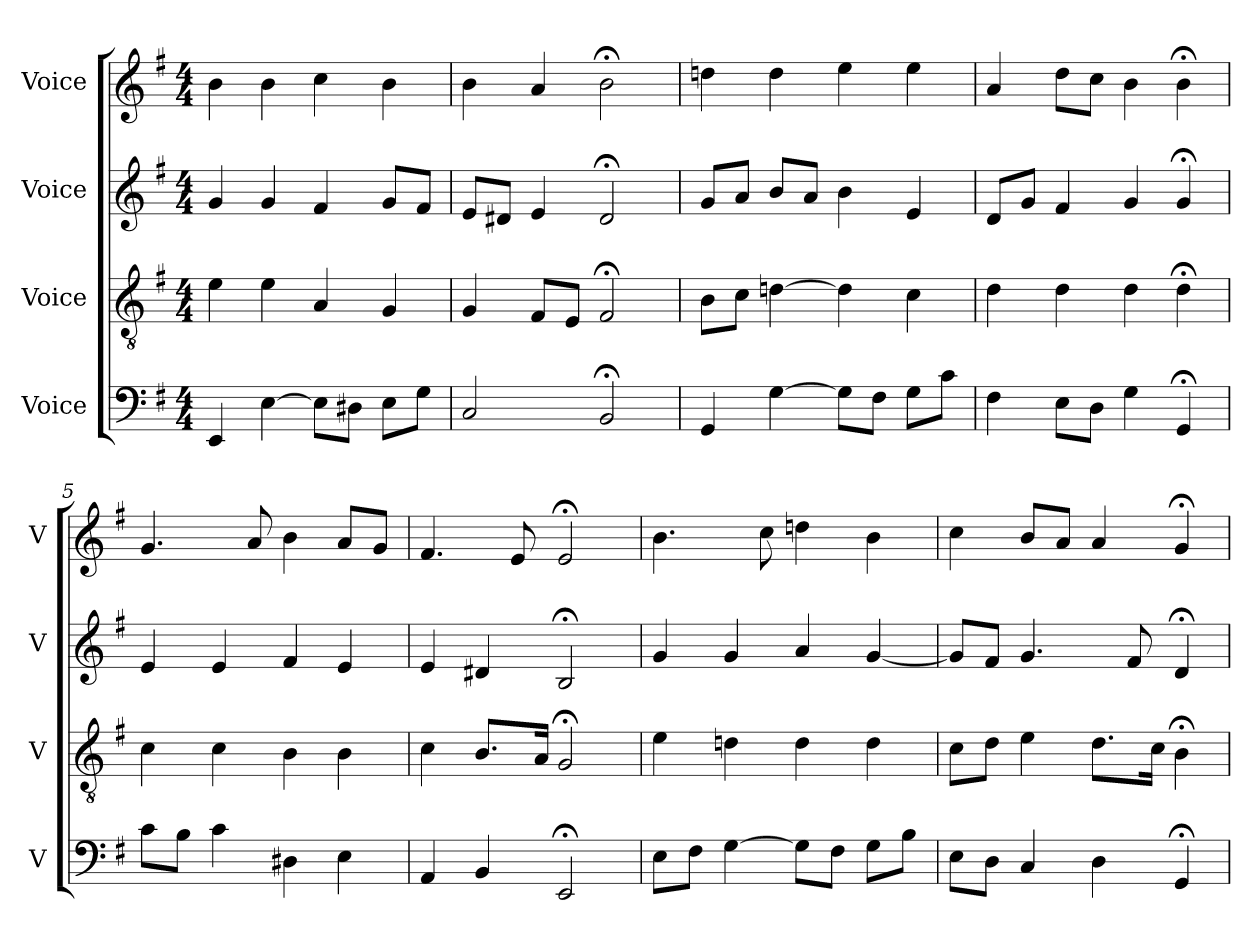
**kern	**kern	**kern	**kern
*part4	*part3	*part2	*part1
*staff4	*staff3	*staff2	*staff1
*I"Voice	*I"Voice	*I"Voice	*I"Voice
*I'V	*I'V	*I'V	*I'V
*clefF4	*clefGv2	*clefG2	*clefG2
*k[f#]	*k[f#]	*k[f#]	*k[f#]
*M4/4	*M4/4	*M4/4	*M4/4
*MM100	*MM100	*MM100	*MM100
=1	=1	=1	=1
4EE/	4e\	4g/	4b\
[4E\	4e\	4g/	4b\
8E\L]	4A/	4f#/	4cc\
8D#X\J	.	.	.
8E\L	4G/	8g/L	4b\
8G\J	.	8f#/J	.
=2	=2	=2	=2
2C/	4G/	8e/L	4b\
.	.	8d#X/J	.
.	8F#/L	4e/	4a/
.	8E/J	.	.
2BB;/	2F#;/	2d#;/	2b;\
=3	=3	=3	=3
4GG/	8B\L	8g/L	4ddn\
.	8c\J	8a/J	.
[4G\	[4dn\	8b/L	4dd\
.	.	8a/J	.
8G\L]	4d\]	4b\	4ee\
8F#\J	.	.	.
8G\L	4c\	4e/	4ee\
8c\J	.	.	.
=4	=4	=4	=4
4F#\	4d\	8d/L	4a/
.	.	8g/J	.
8E\L	4d\	4f#/	8dd\L
8D\J	.	.	8cc\J
4G\	4d\	4g/	4b\
4GG;/	4d;\	4g;/	4b;\
=5	=5	=5	=5
8c\L	4c\	4e/	4.g/
8B\J	.	.	.
4c\	4c\	4e/	.
.	.	.	8a/
4D#X\	4B\	4f#/	4b\
4E\	4B\	4e/	8a/L
.	.	.	8g/J
=6	=6	=6	=6
4AA/	4c\	4e/	4.f#/
4BB/	8.B/L	4d#X/	.
.	.	.	8e/
.	16A/Jk	.	.
2EE;/	2G;/	2B;/	2e;/
!!LO:LB:g=z
=7	=7	=7	=7
8E\L	4e\	4g/	4.b\
8F#\J	.	.	.
[4G\	4dn\	4g/	.
.	.	.	8cc\
8G\L]	4d\	4a/	4ddn\
8F#\J	.	.	.
8G\L	4d\	[4g/	4b\
8B\J	.	.	.
=8	=8	=8	=8
8E\L	8c\L	8g/L]	4cc\
8D\J	8d\J	8f#/J	.
4C/	4e\	4.g/	8b/L
.	.	.	8a/J
4D\	8.d\L	.	4a/
.	.	8f#/	.
.	16c\Jk	.	.
4GG;/	4B;\	4d;/	4g;/
=	=	=	=
*-	*-	*-	*-
